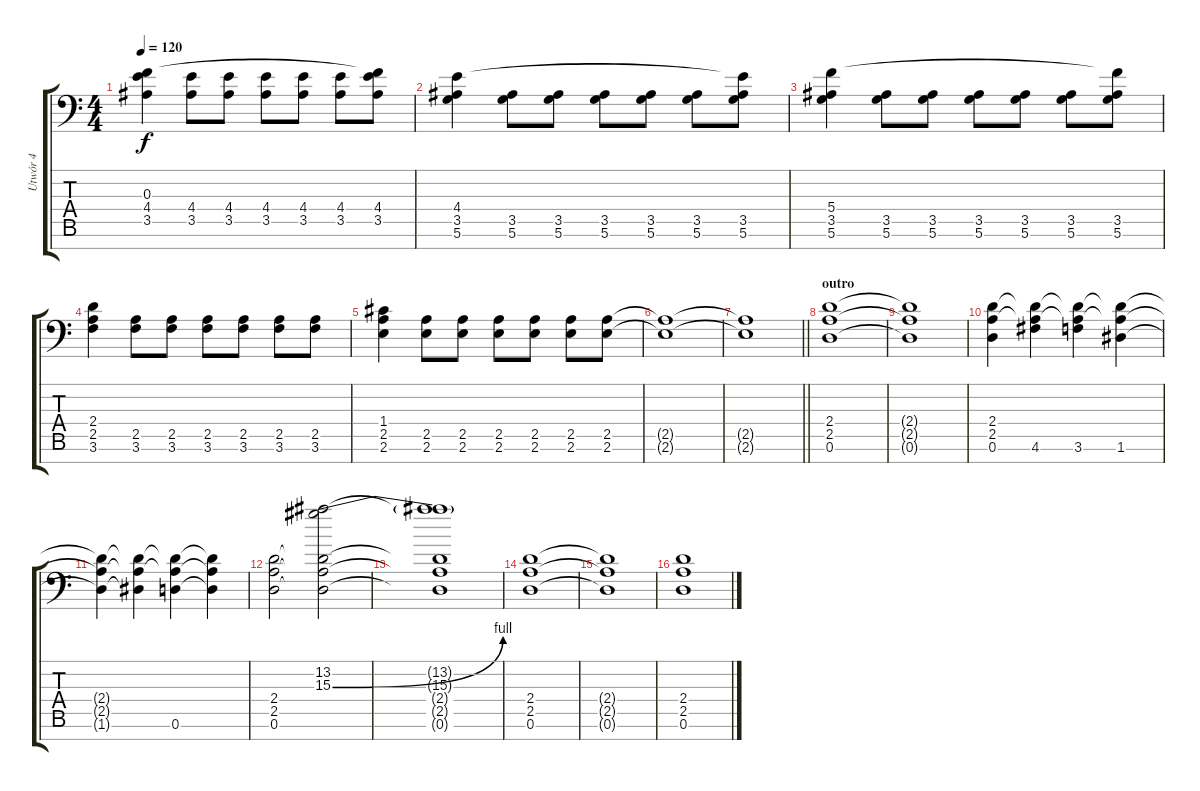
\track ("Utwór 4" "Utwór 4") {mute instrument overdrivenguitar}
\staff {score tabs}
\tuning (D4 A3 F3 C3 G2 D2 A1) {hide}
\ts (4 4)
\tempo 120
\clef f4
\ks c
(0.3 4.4 3.5).4{dy f} (4.4 3.5).8 (4.4 3.5).8 (4.4 3.5).8 (4.4 3.5).8 (4.4 3.5).8 (0.3{t} 4.4 3.5).8 |
(4.4 3.5 5.6).4 (3.5 5.6).8 (3.5 5.6).8 (3.5 5.6).8 (3.5 5.6).8 (3.5 5.6).8 (4.4{t} 3.5 5.6).8 |
(5.4 3.5 5.6).4 (3.5 5.6).8 (3.5 5.6).8 (3.5 5.6).8 (3.5 5.6).8 (3.5 5.6).8 (5.4{t} 3.5 5.6).8 |
(2.4 2.5 3.6).4 (2.5 3.6).8 (2.5 3.6).8 (2.5 3.6).8 (2.5 3.6).8 (2.5 3.6).8 (2.5 3.6).8 |
(1.4 2.5 2.6).4 (2.5 2.6).8 (2.5 2.6).8 (2.5 2.6).8 (2.5 2.6).8 (2.5 2.6).8 (2.5 2.6).8 |
(2.5{t} 2.6{t}).1 |
\barLineRight lightlight
(2.5{t} 2.6{t}).1 |
\section ("" "outro")
(2.4 2.5 0.6).1 |
(2.4{t} 2.5{t} 0.6{t}).1 |
(2.4 2.5 0.6).4 (2.4{t} 2.5{t} 4.6).4 (2.4{t} 2.5{t} 3.6).4 (2.4{t} 2.5{t} 1.6).4 |
(2.4{t} 2.5{t} 1.6{t}).4 (2.4{t} 2.5{t} 1.6{t}).4 (2.4{t} 2.5{t} 0.6).4 (2.4{t} 2.5{t} 0.6{t}).4 |
(2.4 2.5 0.6).2 (13.2 15.3{be (bend 0 0 60 4)} 2.4{t} 2.5{t} 0.6{t}).2 |
(13.2{t} 15.3{t} 2.4{t} 2.5{t} 0.6{t}).1 |
(2.4 2.5 0.6).1 |
(2.4{t} 2.5{t} 0.6{t}).1 |
(2.4 2.5 0.6).1
